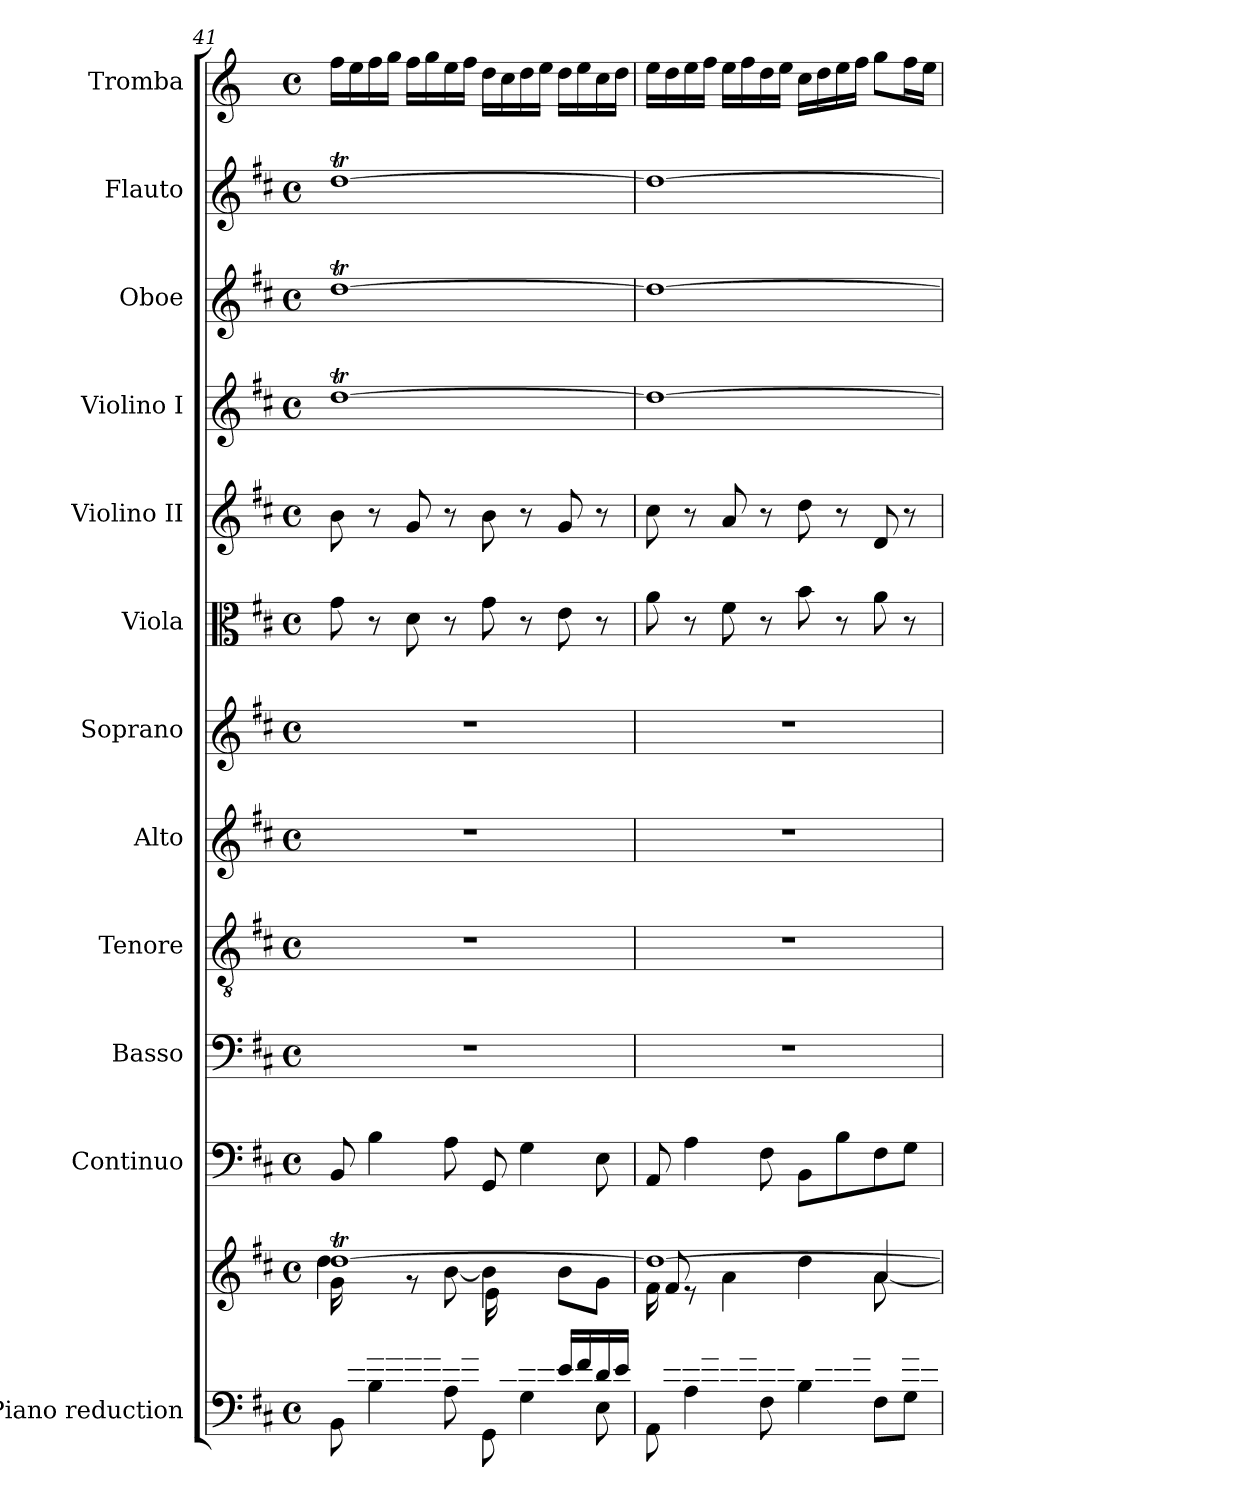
**kern	**kern	**kern	**kern	**kern	**kern	**kern	**kern	**kern	**kern	**kern	**kern	**kern
*part12	*part12	*part11	*part10	*part9	*part8	*part7	*part6	*part5	*part4	*part3	*part2	*part1
*staff13	*staff12	*staff11	*staff10	*staff9	*staff8	*staff7	*staff6	*staff5	*staff4	*staff3	*staff2	*staff1
*I"Piano reduction	*	*I"Continuo	*I"Basso	*I"Tenore	*I"Alto	*I"Soprano	*I"Viola	*I"Violino II	*I"Violino I	*I"Oboe	*I"Flauto	*I"Tromba
*I'Pno	*	*	*	*	*	*	*I'Vla	*I'Vln	*I'Vln	*I'Ob	*I'Fl	*
*clefF4	*clefG2	*clefF4	*clefF4	*clefGv2	*clefG2	*clefG2	*clefC3	*clefG2	*clefG2	*clefG2	*clefG2	*clefG2
*	*	*	*	*	*	*	*	*	*	*	*	*ITrd-1c-2
*k[f#c#]	*k[f#c#]	*k[f#c#]	*k[f#c#]	*k[f#c#]	*k[f#c#]	*k[f#c#]	*k[f#c#]	*k[f#c#]	*k[f#c#]	*k[f#c#]	*k[f#c#]	*k[f#c#]
*M4/4	*M4/4	*M4/4	*M4/4	*M4/4	*M4/4	*M4/4	*M4/4	*M4/4	*M4/4	*M4/4	*M4/4	*M4/4
*met(c)	*met(c)	*met(c)	*met(c)	*met(c)	*met(c)	*met(c)	*met(c)	*met(c)	*met(c)	*met(c)	*met(c)	*met(c)
=41	=41	=41	=41	=41	=41	=41	=41	=41	=41	=41	=41	=41
*^	*^	*	*	*	*	*	*	*	*	*	*	*
*	*	*	*^	*	*	*	*	*	*	*	*	*	*	*
16ryy	8BB\	[1ddT	4dd\	16g\LL	8BB/	1r	1r	1r	1r	8g\	8b\	[1ddT	[1ddT	[1ddT	16gg\LL
16f#/	.	.	.	4..ryy	.	.	.	.	.	.	.	.	.	.	16ff#\
16g/	4B\	.	.	.	4B\	.	.	.	.	8r	8r	.	.	.	16gg\
16a/JJ	.	.	.	.	.	.	.	.	.	.	.	.	.	.	16aa\JJ
16g/LL	.	.	8r	.	.	.	.	.	.	8d\	8g/	.	.	.	16gg\LL
16a/	.	.	.	.	.	.	.	.	.	.	.	.	.	.	16aa\
16f#/	8A\	.	[8b\	.	8A\	.	.	.	.	8r	8r	.	.	.	16ff#\
16g/JJ	.	.	.	.	.	.	.	.	.	.	.	.	.	.	16gg\JJ
16ryy	8GG\	.	4b\]	16e\LL	8GG/	.	.	.	.	8g\	8b\	.	.	.	16ee\LL
16d/	.	.	.	4..ryy	.	.	.	.	.	.	.	.	.	.	16dd\
16e/	4G\	.	.	.	4G\	.	.	.	.	8r	8r	.	.	.	16ee\
16f#/JJ	.	.	.	.	.	.	.	.	.	.	.	.	.	.	16ff#\JJ
16e/LL	.	.	8b\L	.	.	.	.	.	.	8e\	8g/	.	.	.	16ee\LL
16f#/	.	.	.	.	.	.	.	.	.	.	.	.	.	.	16ff#\
16d/	8E\	.	8g\J	.	8E\	.	.	.	.	8r	8r	.	.	.	16dd\
16e/JJ	.	.	.	.	.	.	.	.	.	.	.	.	.	.	16ee\JJ
=42	=42	=42	=42	=42	=42	=42	=42	=42	=42	=42	=42	=42	=42	=42	=42
16ryy	8AA\	1ddTTT_	8f#/	16f#\LL	8AA/	1r	1r	1r	1r	8a\	8cc#\	1dd_	1dd_	1dd_	16ff#\LL
16e/	.	.	.	8.ryy	.	.	.	.	.	.	.	.	.	.	16ee\
16f#/	4A\	.	8r	.	4A\	.	.	.	.	8r	8r	.	.	.	16ff#\
16g/JJ	.	.	.	.	.	.	.	.	.	.	.	.	.	.	16gg\JJ
*	*	*	*v	*v	*	*	*	*	*	*	*	*	*	*	*
16f#/LL	.	.	4a\	.	.	.	.	.	8f#\	8a/	.	.	.	16ff#\LL
16g/	.	.	.	.	.	.	.	.	.	.	.	.	.	16gg\
16e/	8F#\	.	.	8F#\	.	.	.	.	8r	8r	.	.	.	16ee\
16f#/JJ	.	.	.	.	.	.	.	.	.	.	.	.	.	16ff#\JJ
16d/LL	4B\	.	4dd\	8BB\L	.	.	.	.	8b\	8dd\	.	.	.	16dd\LL
16e/	.	.	.	.	.	.	.	.	.	.	.	.	.	16ee\
16f#/	.	.	.	8B\	.	.	.	.	8r	8r	.	.	.	16ff#\
16g/JJ	.	.	.	.	.	.	.	.	.	.	.	.	.	16gg\JJ
*	*	*	*^	*	*	*	*	*	*	*	*	*	*	*
8ryy	8F#\L	.	[<4a/	8a\L	8F#\	.	.	.	.	8a\	8d/	.	.	.	8aa\L
16g/L	8G\J	.	.	8ryy	8G\J	.	.	.	.	8r	8r	.	.	.	16gg\L
16f#/JJ	.	.	.	.	.	.	.	.	.	.	.	.	.	.	16ff#\JJ
*v	*v	*	*	*	*	*	*	*	*	*	*	*	*	*	*
*	*v	*v	*v	*	*	*	*	*	*	*	*	*	*	*
=	=	=	=	=	=	=	=	=	=	=	=	=
*-	*-	*-	*-	*-	*-	*-	*-	*-	*-	*-	*-	*-
